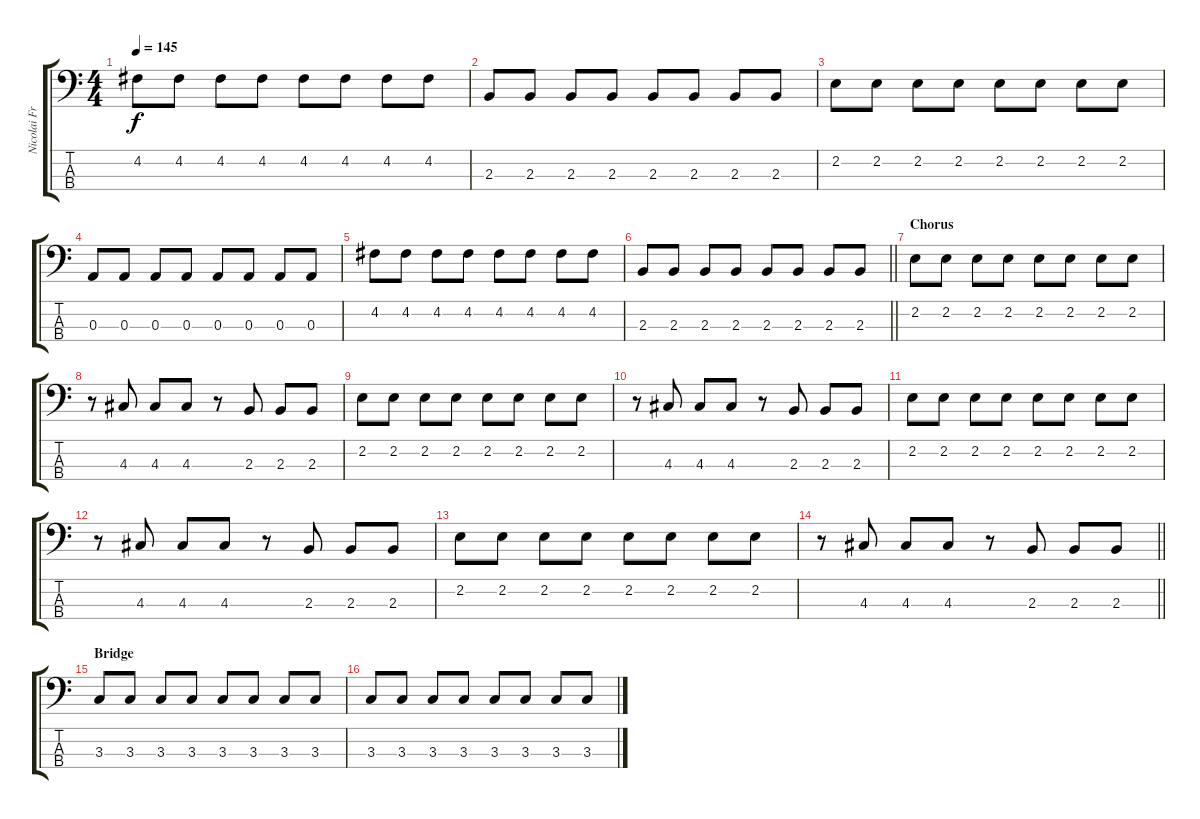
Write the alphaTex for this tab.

\track ("Nicolai Fraiture" "Nicolai Fr") {instrument electricbasspick}
\staff {score tabs}
\tuning (G2 D2 A1 E1) {hide}
\ts (4 4)
\tempo 145
\clef f4
\ks c
4.2.8{dy f} 4.2.8 4.2.8 4.2.8 4.2.8 4.2.8 4.2.8 4.2.8 |
2.3.8 2.3.8 2.3.8 2.3.8 2.3.8 2.3.8 2.3.8 2.3.8 |
2.2.8 2.2.8 2.2.8 2.2.8 2.2.8 2.2.8 2.2.8 2.2.8 |
0.3.8 0.3.8 0.3.8 0.3.8 0.3.8 0.3.8 0.3.8 0.3.8 |
4.2.8 4.2.8 4.2.8 4.2.8 4.2.8 4.2.8 4.2.8 4.2.8 |
\barLineRight lightlight
2.3.8 2.3.8 2.3.8 2.3.8 2.3.8 2.3.8 2.3.8 2.3.8 |
\section ("" "Chorus")
2.2.8 2.2.8 2.2.8 2.2.8 2.2.8 2.2.8 2.2.8 2.2.8 |
r.8 4.3.8 4.3.8 4.3.8 r.8 2.3.8 2.3.8 2.3.8 |
2.2.8 2.2.8 2.2.8 2.2.8 2.2.8 2.2.8 2.2.8 2.2.8 |
r.8 4.3.8 4.3.8 4.3.8 r.8 2.3.8 2.3.8 2.3.8 |
2.2.8 2.2.8 2.2.8 2.2.8 2.2.8 2.2.8 2.2.8 2.2.8 |
r.8 4.3.8 4.3.8 4.3.8 r.8 2.3.8 2.3.8 2.3.8 |
2.2.8 2.2.8 2.2.8 2.2.8 2.2.8 2.2.8 2.2.8 2.2.8 |
\barLineRight lightlight
r.8 4.3.8 4.3.8 4.3.8 r.8 2.3.8 2.3.8 2.3.8 |
\section ("" "Bridge")
3.3.8 3.3.8 3.3.8 3.3.8 3.3.8 3.3.8 3.3.8 3.3.8 |
3.3.8 3.3.8 3.3.8 3.3.8 3.3.8 3.3.8 3.3.8 3.3.8
